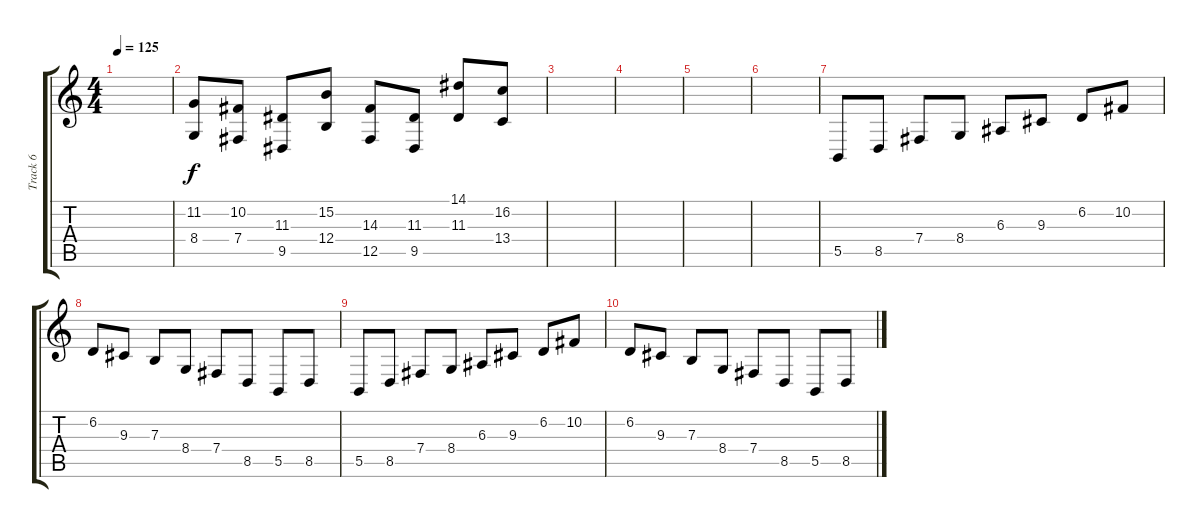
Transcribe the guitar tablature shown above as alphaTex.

\track ("Track 6" "Track 6") {instrument musicbox}
\staff {score tabs}
\tuning (Db4 Ab3 E3 B2 Gb2 B1) {hide}
\ts (4 4)
\tempo 125
\clef g2
\ks c
|
(11.2 8.4).8 (10.2 7.4).8 (11.3 9.5).8 (15.2 12.4).8 (14.3 12.5).8 (11.3 9.5).8 (14.1 11.3).8 (16.2 13.4).8 |
|
|
|
|
5.5.8 8.5.8 7.4.8 8.4.8 6.3.8 9.3.8 6.2.8 10.2.8 |
6.2.8 9.3.8 7.3.8 8.4.8 7.4.8 8.5.8 5.5.8 8.5.8 |
5.5.8 8.5.8 7.4.8 8.4.8 6.3.8 9.3.8 6.2.8 10.2.8 |
6.2.8 9.3.8 7.3.8 8.4.8 7.4.8 8.5.8 5.5.8 8.5.8
